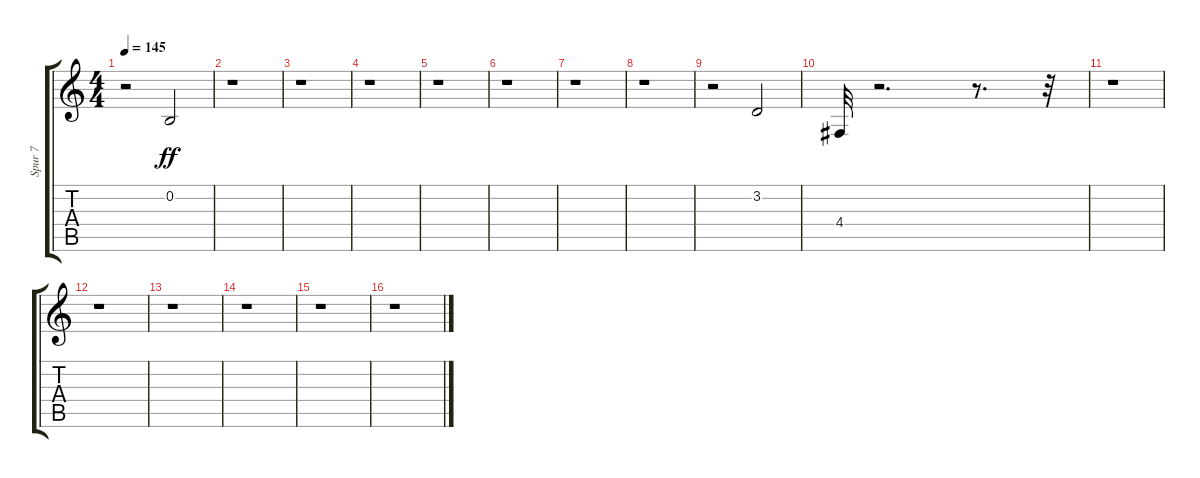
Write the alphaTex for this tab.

\track ("Spur 7" "Spur 7") {instrument brightacousticpiano}
\staff {score tabs}
\tuning (E4 B3 G3 D3 A2 E2) {hide}
\ts (4 4)
\tempo 145
\clef g2
\ks c
r.2{dy ff} 0.2.2{instrument reversecymbal} |
r.1 |
r.1 |
r.1 |
r.1 |
r.1 |
r.1 |
r.1 |
r.2 3.2.2{instrument reversecymbal} |
4.4.32 r.2{d} r.8{d} r.32 |
r.1 |
r.1 |
r.1 |
r.1 |
r.1 |
r.1
